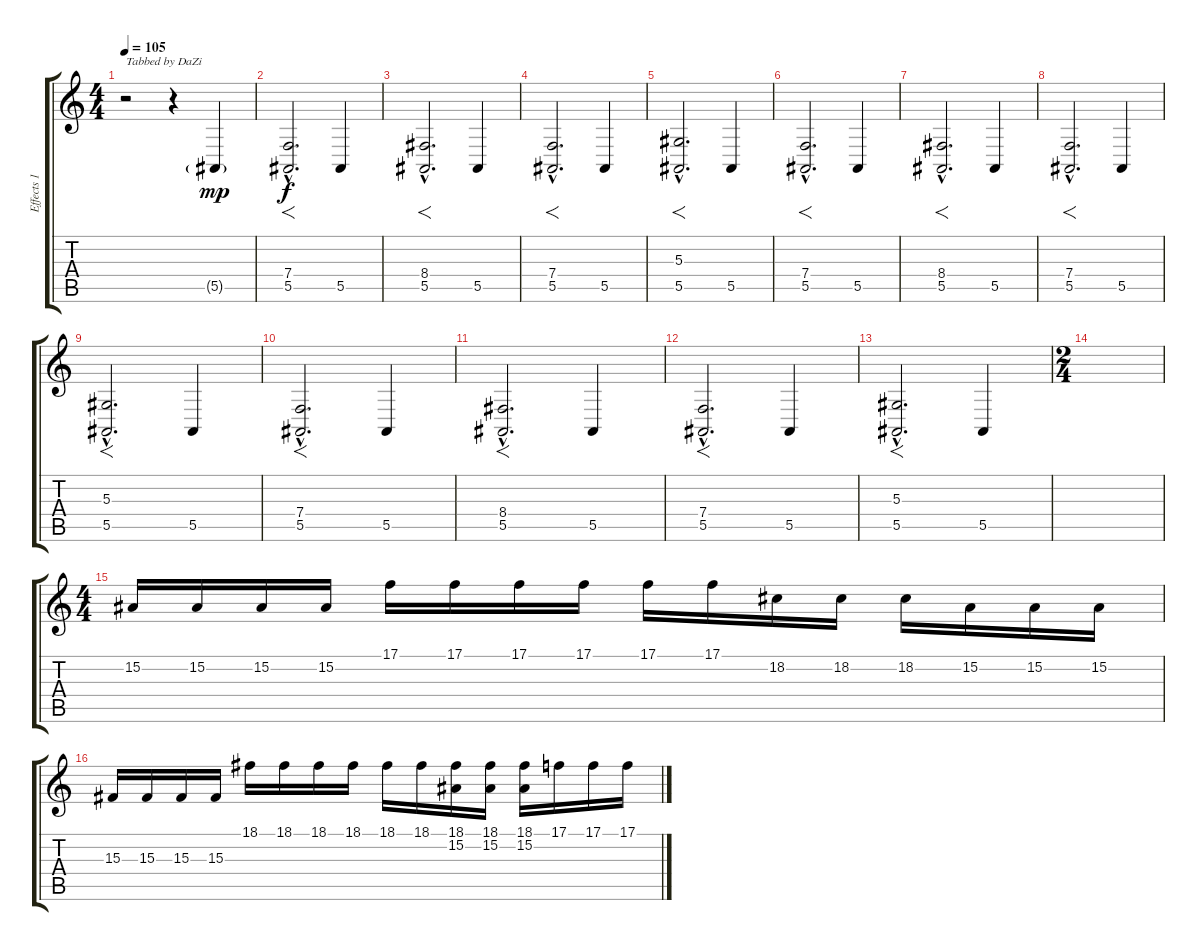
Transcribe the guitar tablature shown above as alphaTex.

\track ("Effects 1" "Effects 1") {instrument fx7echoes}
\staff {score tabs}
\tuning (C4 G3 Eb3 Bb2 F2 C2) {hide}
\ts (4 4)
\tempo 105
\clef g2
\ks c
r.2{txt "Tabbed by DaZi" dy mp instrument fx7echoes} r.4 5.5{g}.4 |
(7.4{hac} 5.5{hac}).2{f d dy f} 5.5.4 |
(8.4{hac} 5.5{hac}).2{f d} 5.5.4 |
(7.4{hac} 5.5{hac}).2{f d} 5.5.4 |
(5.3{hac} 5.5{hac}).2{f d} 5.5.4 |
(7.4{hac} 5.5{hac}).2{f d} 5.5.4 |
(8.4{hac} 5.5{hac}).2{f d} 5.5.4 |
(7.4{hac} 5.5{hac}).2{f d} 5.5.4 |
(5.3{hac} 5.5{hac}).2{f d} 5.5.4 |
(7.4{hac} 5.5{hac}).2{f d} 5.5.4 |
(8.4{hac} 5.5{hac}).2{f d} 5.5.4 |
(7.4{hac} 5.5{hac}).2{f d} 5.5.4 |
(5.3{hac} 5.5{hac}).2{f d} 5.5.4 |
\ts (2 4)
|
\ts (4 4)
15.2.16{volume 16 instrument pad3polysynth} 15.2.16 15.2.16 15.2.16 17.1.16 17.1.16 17.1.16 17.1.16 17.1.16 17.1.16 18.2.16 18.2.16 18.2.16 15.2.16 15.2.16 15.2.16 |
15.3.16 15.3.16 15.3.16 15.3.16 18.1.16 18.1.16 18.1.16 18.1.16 18.1.16 18.1.16 (18.1 15.2).16 (18.1 15.2).16 (18.1 15.2).16 17.1.16 17.1.16 17.1.16
